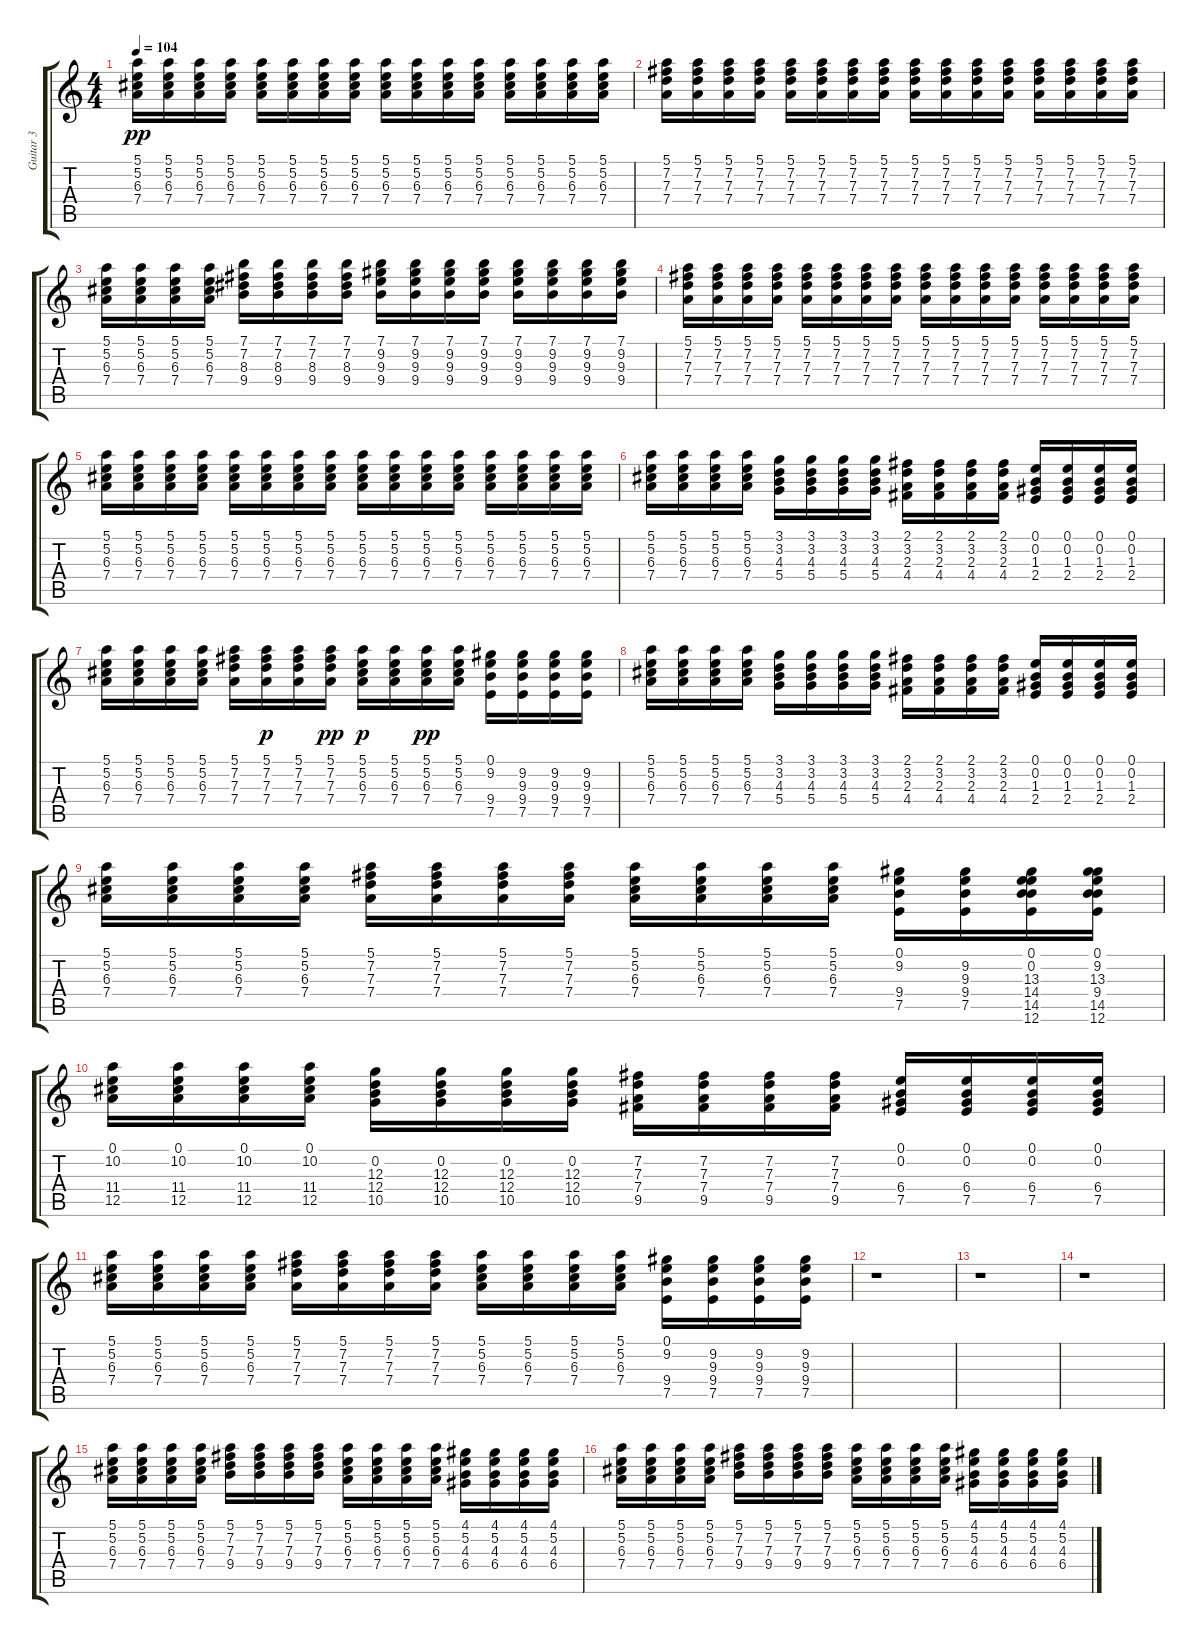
\track ("Guitar 3" "Guitar 3") {instrument electricguitarjazz}
\staff {score tabs}
\tuning (E4 B3 G3 D3 A2 E2) {hide}
\ts (4 4)
\tempo 104
\clef g2
\ks c
(5.1 5.2 6.3 7.4).16{dy pp} (5.1 5.2 6.3 7.4).16 (5.1 5.2 6.3 7.4).16 (5.1 5.2 6.3 7.4).16 (5.1 5.2 6.3 7.4).16 (5.1 5.2 6.3 7.4).16 (5.1 5.2 6.3 7.4).16 (5.1 5.2 6.3 7.4).16 (5.1 5.2 6.3 7.4).16 (5.1 5.2 6.3 7.4).16 (5.1 5.2 6.3 7.4).16 (5.1 5.2 6.3 7.4).16 (5.1 5.2 6.3 7.4).16 (5.1 5.2 6.3 7.4).16 (5.1 5.2 6.3 7.4).16 (5.1 5.2 6.3 7.4).16 |
(5.1 7.2 7.3 7.4).16 (5.1 7.2 7.3 7.4).16 (5.1 7.2 7.3 7.4).16 (5.1 7.2 7.3 7.4).16 (5.1 7.2 7.3 7.4).16 (5.1 7.2 7.3 7.4).16 (5.1 7.2 7.3 7.4).16 (5.1 7.2 7.3 7.4).16 (5.1 7.2 7.3 7.4).16 (5.1 7.2 7.3 7.4).16 (5.1 7.2 7.3 7.4).16 (5.1 7.2 7.3 7.4).16 (5.1 7.2 7.3 7.4).16 (5.1 7.2 7.3 7.4).16 (5.1 7.2 7.3 7.4).16 (5.1 7.2 7.3 7.4).16 |
(5.1 5.2 6.3 7.4).16 (5.1 5.2 6.3 7.4).16 (5.1 5.2 6.3 7.4).16 (5.1 5.2 6.3 7.4).16 (7.1 7.2 8.3 9.4).16 (7.1 7.2 8.3 9.4).16 (7.1 7.2 8.3 9.4).16 (7.1 7.2 8.3 9.4).16 (7.1 9.2 9.3 9.4).16 (7.1 9.2 9.3 9.4).16 (7.1 9.2 9.3 9.4).16 (7.1 9.2 9.3 9.4).16 (7.1 9.2 9.3 9.4).16 (7.1 9.2 9.3 9.4).16 (7.1 9.2 9.3 9.4).16 (7.1 9.2 9.3 9.4).16 |
(5.1 7.2 7.3 7.4).16 (5.1 7.2 7.3 7.4).16 (5.1 7.2 7.3 7.4).16 (5.1 7.2 7.3 7.4).16 (5.1 7.2 7.3 7.4).16 (5.1 7.2 7.3 7.4).16 (5.1 7.2 7.3 7.4).16 (5.1 7.2 7.3 7.4).16 (5.1 7.2 7.3 7.4).16 (5.1 7.2 7.3 7.4).16 (5.1 7.2 7.3 7.4).16 (5.1 7.2 7.3 7.4).16 (5.1 7.2 7.3 7.4).16 (5.1 7.2 7.3 7.4).16 (5.1 7.2 7.3 7.4).16 (5.1 7.2 7.3 7.4).16 |
(5.1 5.2 6.3 7.4).16 (5.1 5.2 6.3 7.4).16 (5.1 5.2 6.3 7.4).16 (5.1 5.2 6.3 7.4).16 (5.1 5.2 6.3 7.4).16 (5.1 5.2 6.3 7.4).16 (5.1 5.2 6.3 7.4).16 (5.1 5.2 6.3 7.4).16 (5.1 5.2 6.3 7.4).16 (5.1 5.2 6.3 7.4).16 (5.1 5.2 6.3 7.4).16 (5.1 5.2 6.3 7.4).16 (5.1 5.2 6.3 7.4).16 (5.1 5.2 6.3 7.4).16 (5.1 5.2 6.3 7.4).16 (5.1 5.2 6.3 7.4).16 |
(5.1 5.2 6.3 7.4).16 (5.1 5.2 6.3 7.4).16 (5.1 5.2 6.3 7.4).16 (5.1 5.2 6.3 7.4).16 (3.1 3.2 4.3 5.4).16 (3.1 3.2 4.3 5.4).16 (3.1 3.2 4.3 5.4).16 (3.1 3.2 4.3 5.4).16 (2.1 3.2 2.3 4.4).16 (2.1 3.2 2.3 4.4).16 (2.1 3.2 2.3 4.4).16 (2.1 3.2 2.3 4.4).16 (0.1 0.2 1.3 2.4).16 (0.1 0.2 1.3 2.4).16 (0.1 0.2 1.3 2.4).16 (0.1 0.2 1.3 2.4).16 |
(5.1 5.2 6.3 7.4).16 (5.1 5.2 6.3 7.4).16 (5.1 5.2 6.3 7.4).16 (5.1 5.2 6.3 7.4).16 (5.1 7.2 7.3 7.4).16 (5.1 7.2 7.3 7.4).16{dy p} (5.1 7.2 7.3 7.4).16 (5.1 7.2 7.3 7.4).16{dy pp} (5.1 5.2 6.3 7.4).16{dy p} (5.1 5.2 6.3 7.4).16 (5.1 5.2 6.3 7.4).16{dy pp} (5.1 5.2 6.3 7.4).16 (0.1 9.2 9.4 7.5).16 (9.2 9.3 9.4 7.5).16 (9.2 9.3 9.4 7.5).16 (9.2 9.3 9.4 7.5).16 |
(5.1 5.2 6.3 7.4).16 (5.1 5.2 6.3 7.4).16 (5.1 5.2 6.3 7.4).16 (5.1 5.2 6.3 7.4).16 (3.1 3.2 4.3 5.4).16 (3.1 3.2 4.3 5.4).16 (3.1 3.2 4.3 5.4).16 (3.1 3.2 4.3 5.4).16 (2.1 3.2 2.3 4.4).16 (2.1 3.2 2.3 4.4).16 (2.1 3.2 2.3 4.4).16 (2.1 3.2 2.3 4.4).16 (0.1 0.2 1.3 2.4).16 (0.1 0.2 1.3 2.4).16 (0.1 0.2 1.3 2.4).16 (0.1 0.2 1.3 2.4).16 |
(5.1 5.2 6.3 7.4).16 (5.1 5.2 6.3 7.4).16 (5.1 5.2 6.3 7.4).16 (5.1 5.2 6.3 7.4).16 (5.1 7.2 7.3 7.4).16 (5.1 7.2 7.3 7.4).16 (5.1 7.2 7.3 7.4).16 (5.1 7.2 7.3 7.4).16 (5.1 5.2 6.3 7.4).16 (5.1 5.2 6.3 7.4).16 (5.1 5.2 6.3 7.4).16 (5.1 5.2 6.3 7.4).16 (0.1 9.2 9.4 7.5).16 (9.2 9.3 9.4 7.5).16 (0.1 0.2 13.3 14.4 14.5 12.6).16 (0.1 9.2 13.3 9.4 14.5 12.6).16 |
(0.1 10.2 11.4 12.5).16 (0.1 10.2 11.4 12.5).16 (0.1 10.2 11.4 12.5).16 (0.1 10.2 11.4 12.5).16 (0.2 12.3 12.4 10.5).16 (0.2 12.3 12.4 10.5).16 (0.2 12.3 12.4 10.5).16 (0.2 12.3 12.4 10.5).16 (7.2 7.3 7.4 9.5).16 (7.2 7.3 7.4 9.5).16 (7.2 7.3 7.4 9.5).16 (7.2 7.3 7.4 9.5).16 (0.1 0.2 6.4 7.5).16 (0.1 0.2 6.4 7.5).16 (0.1 0.2 6.4 7.5).16 (0.1 0.2 6.4 7.5).16 |
(5.1 5.2 6.3 7.4).16 (5.1 5.2 6.3 7.4).16 (5.1 5.2 6.3 7.4).16 (5.1 5.2 6.3 7.4).16 (5.1 7.2 7.3 7.4).16 (5.1 7.2 7.3 7.4).16 (5.1 7.2 7.3 7.4).16 (5.1 7.2 7.3 7.4).16 (5.1 5.2 6.3 7.4).16 (5.1 5.2 6.3 7.4).16 (5.1 5.2 6.3 7.4).16 (5.1 5.2 6.3 7.4).16 (0.1 9.2 9.4 7.5).16 (9.2 9.3 9.4 7.5).16 (9.2 9.3 9.4 7.5).16 (9.2 9.3 9.4 7.5).16 |
r.1 |
r.1 |
r.1 |
(5.1 5.2 6.3 7.4).16{volume 12} (5.1 5.2 6.3 7.4).16 (5.1 5.2 6.3 7.4).16{volume 12} (5.1 5.2 6.3 7.4).16{volume 12} (5.1 7.2 7.3 9.4).16 (5.1 7.2 7.3 9.4).16{volume 12} (5.1 7.2 7.3 9.4).16{volume 12} (5.1 7.2 7.3 9.4).16{volume 12} (5.1 5.2 6.3 7.4).16 (5.1 5.2 6.3 7.4).16{volume 11} (5.1 5.2 6.3 7.4).16{volume 11} (5.1 5.2 6.3 7.4).16 (4.1 5.2 4.3 6.4).16{volume 11} (4.1 5.2 4.3 6.4).16{volume 11} (4.1 5.2 4.3 6.4).16 (4.1 5.2 4.3 6.4).16{volume 11} |
(5.1 5.2 6.3 7.4).16{volume 11} (5.1 5.2 6.3 7.4).16 (5.1 5.2 6.3 7.4).16{volume 11} (5.1 5.2 6.3 7.4).16{volume 10} (5.1 7.2 7.3 9.4).16 (5.1 7.2 7.3 9.4).16{volume 10} (5.1 7.2 7.3 9.4).16{volume 10} (5.1 7.2 7.3 9.4).16{volume 10} (5.1 5.2 6.3 7.4).16 (5.1 5.2 6.3 7.4).16{volume 10} (5.1 5.2 6.3 7.4).16{volume 10} (5.1 5.2 6.3 7.4).16 (4.1 5.2 4.3 6.4).16{volume 10} (4.1 5.2 4.3 6.4).16{volume 10} (4.1 5.2 4.3 6.4).16 (4.1 5.2 4.3 6.4).16{volume 10}
